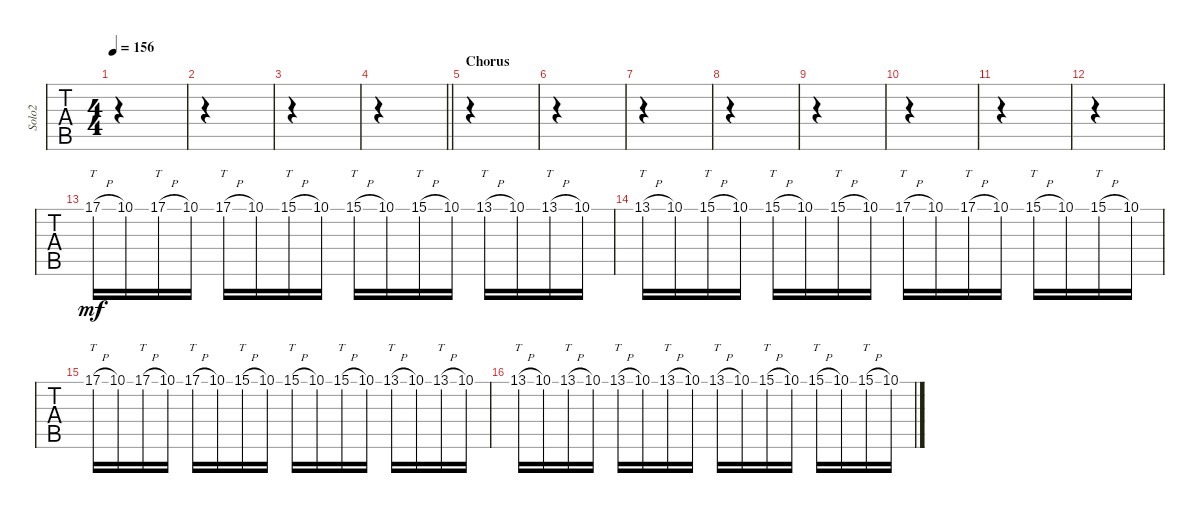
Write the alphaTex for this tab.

\track ("Solo2" "Solo2") {instrument distortionguitar}
\staff {tabs}
\tuning (Eb4 Bb3 Gb3 Db3 Ab2 Db2) {hide}
\ts (4 4)
\tempo 156
\clef g2
\ks c
|
|
|
\barLineRight lightlight
|
\section ("" "Chorus")
|
|
|
|
|
|
|
|
17.1{h}.16{tt dy mf} 10.1.16 17.1{h}.16{tt} 10.1.16 17.1{h}.16{tt} 10.1.16 15.1{h}.16{tt} 10.1.16 15.1{h}.16{tt} 10.1.16 15.1{h}.16{tt} 10.1.16 13.1{h}.16{tt} 10.1.16 13.1{h}.16{tt} 10.1.16 |
13.1{h}.16{tt} 10.1.16 15.1{h}.16{tt} 10.1.16 15.1{h}.16{tt} 10.1.16 15.1{h}.16{tt} 10.1.16 17.1{h}.16{tt} 10.1.16 17.1{h}.16{tt} 10.1.16 15.1{h}.16{tt} 10.1.16 15.1{h}.16{tt} 10.1.16 |
17.1{h}.16{tt} 10.1.16 17.1{h}.16{tt} 10.1.16 17.1{h}.16{tt} 10.1.16 15.1{h}.16{tt} 10.1.16 15.1{h}.16{tt} 10.1.16 15.1{h}.16{tt} 10.1.16 13.1{h}.16{tt} 10.1.16 13.1{h}.16{tt} 10.1.16 |
13.1{h}.16{tt} 10.1.16 13.1{h}.16{tt} 10.1.16 13.1{h}.16{tt} 10.1.16 13.1{h}.16{tt} 10.1.16 13.1{h}.16{tt} 10.1.16 15.1{h}.16{tt} 10.1.16 15.1{h}.16{tt} 10.1.16 15.1{h}.16{tt} 10.1.16
